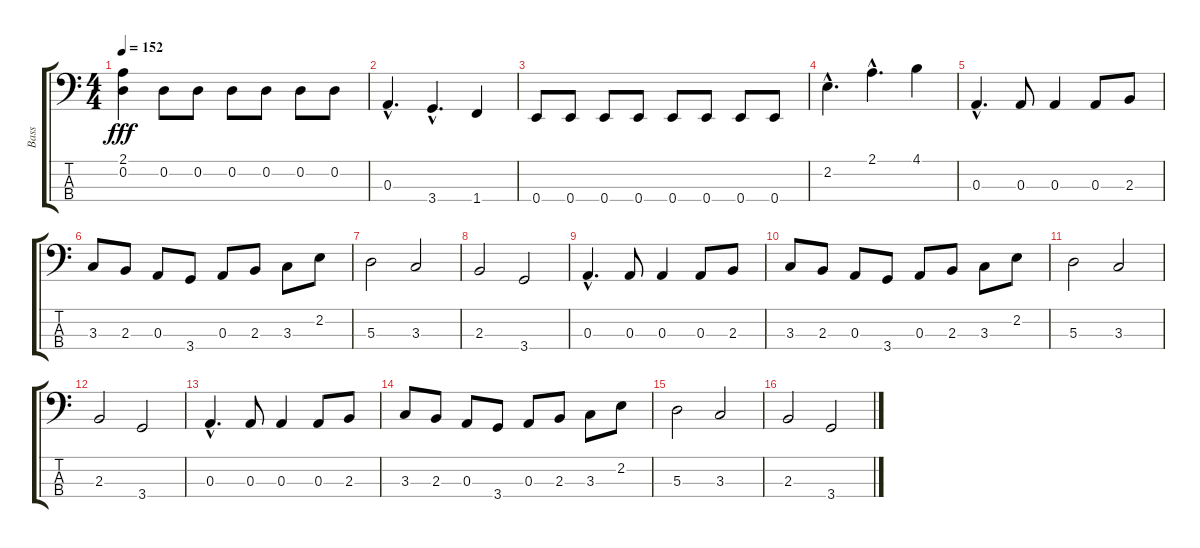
\track ("Bass" "Bass") {instrument electricbassfinger}
\staff {score tabs}
\tuning (G2 D2 A1 E1) {hide}
\ts (4 4)
\tempo 152
\clef f4
\ks c
(2.1 0.2).4{dy fff} 0.2.8 0.2.8 0.2.8 0.2.8 0.2.8 0.2.8 |
0.3{hac}.4{d} 3.4{hac}.4{d} 1.4.4 |
0.4.8 0.4.8 0.4.8 0.4.8 0.4.8 0.4.8 0.4.8 0.4.8 |
2.2{hac}.4{d} 2.1{hac}.4{d} 4.1.4 |
0.3{hac}.4{d} 0.3.8 0.3.4 0.3.8 2.3.8 |
3.3.8 2.3.8 0.3.8 3.4.8 0.3.8 2.3.8 3.3.8 2.2.8 |
5.3.2 3.3.2 |
2.3.2 3.4.2 |
0.3{hac}.4{d} 0.3.8 0.3.4 0.3.8 2.3.8 |
3.3.8 2.3.8 0.3.8 3.4.8 0.3.8 2.3.8 3.3.8 2.2.8 |
5.3.2 3.3.2 |
2.3.2 3.4.2 |
0.3{hac}.4{d} 0.3.8 0.3.4 0.3.8 2.3.8 |
3.3.8 2.3.8 0.3.8 3.4.8 0.3.8 2.3.8 3.3.8 2.2.8 |
5.3.2 3.3.2 |
2.3.2 3.4.2
